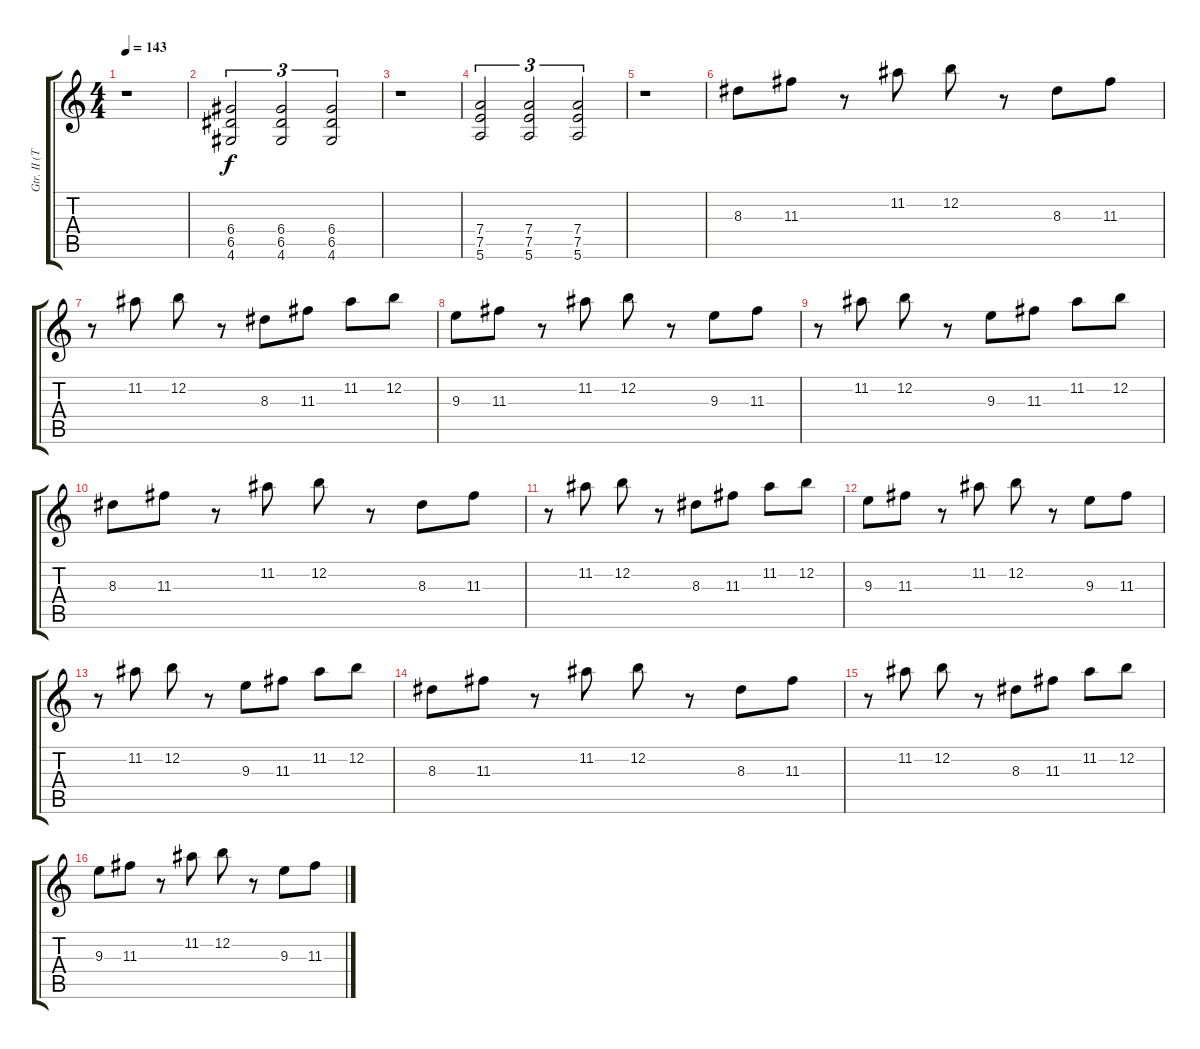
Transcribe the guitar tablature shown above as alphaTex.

\track ("Gtr. II (Theme)" "Gtr. II (T") {instrument overdrivenguitar}
\staff {score tabs}
\tuning (E4 B3 G3 D3 A2 E2) {hide}
\ts (4 4)
\tempo 143
\clef g2
\ks c
r.1{dy f} |
(6.4 6.5 4.6).2{tu (3 2)} (6.4 6.5 4.6).2{tu (3 2)} (6.4 6.5 4.6).2{tu (3 2)} |
r.1 |
(7.4 7.5 5.6).2{tu (3 2)} (7.4 7.5 5.6).2{tu (3 2)} (7.4 7.5 5.6).2{tu (3 2)} |
r.1 |
8.3.8 11.3.8 r.8 11.2.8 12.2.8 r.8 8.3.8 11.3.8 |
r.8 11.2.8 12.2.8 r.8 8.3.8 11.3.8 11.2.8 12.2.8 |
9.3.8 11.3.8 r.8 11.2.8 12.2.8 r.8 9.3.8 11.3.8 |
r.8 11.2.8 12.2.8 r.8 9.3.8 11.3.8 11.2.8 12.2.8 |
8.3.8 11.3.8 r.8 11.2.8 12.2.8 r.8 8.3.8 11.3.8 |
r.8 11.2.8 12.2.8 r.8 8.3.8 11.3.8 11.2.8 12.2.8 |
9.3.8 11.3.8 r.8 11.2.8 12.2.8 r.8 9.3.8 11.3.8 |
r.8 11.2.8 12.2.8 r.8 9.3.8 11.3.8 11.2.8 12.2.8 |
8.3.8 11.3.8 r.8 11.2.8 12.2.8 r.8 8.3.8 11.3.8 |
r.8 11.2.8 12.2.8 r.8 8.3.8 11.3.8 11.2.8 12.2.8 |
9.3.8 11.3.8 r.8 11.2.8 12.2.8 r.8 9.3.8 11.3.8
